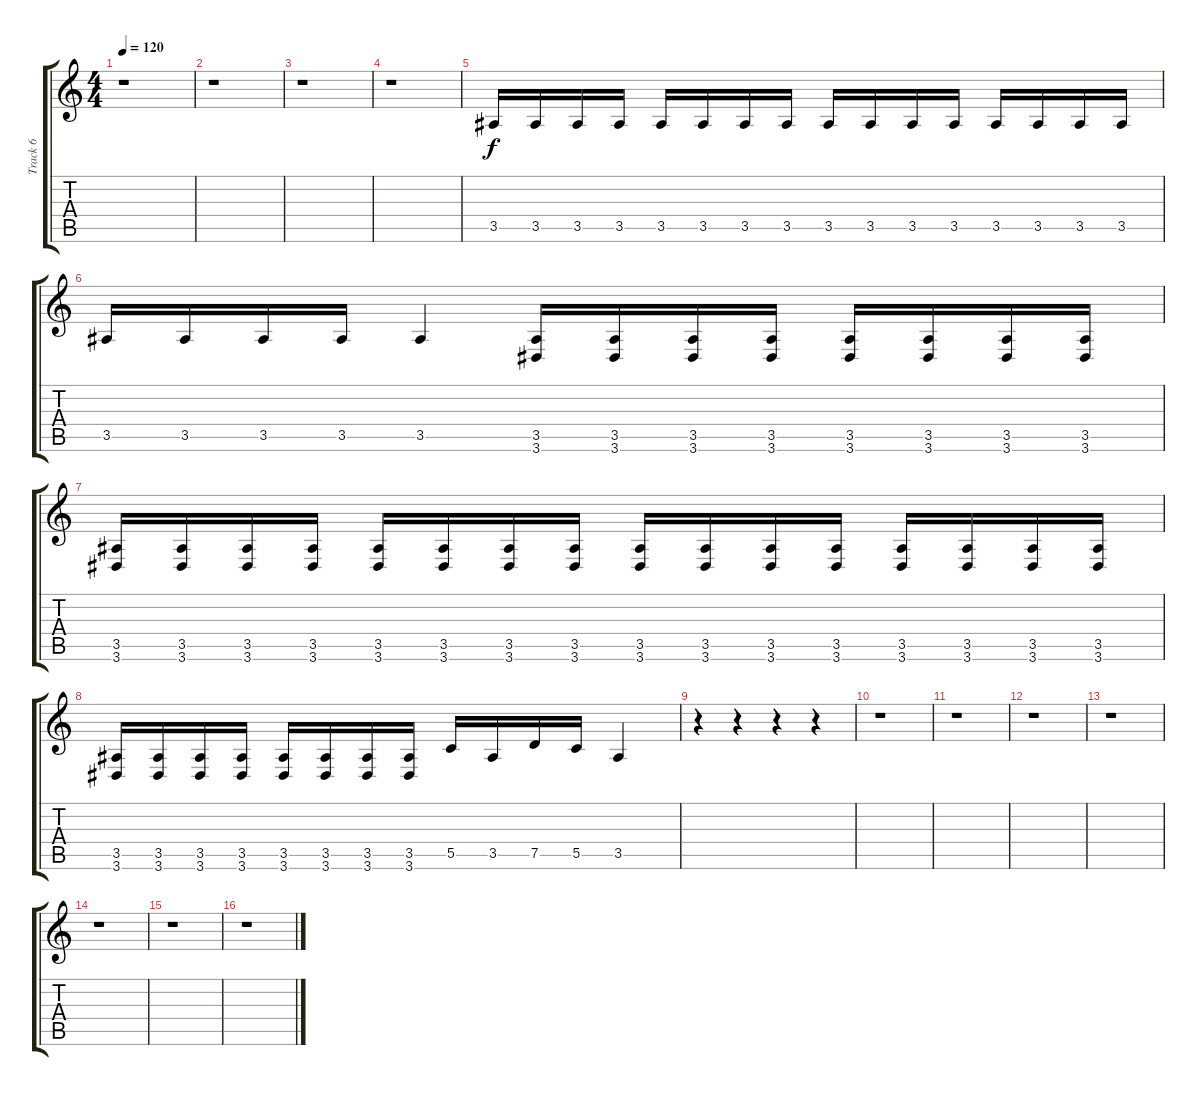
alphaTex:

\track ("Track 6" "Track 6") {instrument distortionguitar}
\staff {score tabs}
\tuning (D4 A3 F3 C3 G2 C2) {hide}
\ts (4 4)
\tempo 120
\clef g2
\ks c
r.1{dy f} |
r.1 |
r.1 |
r.1 |
3.5.16 3.5.16 3.5.16 3.5.16 3.5.16 3.5.16 3.5.16 3.5.16 3.5.16 3.5.16 3.5.16 3.5.16 3.5.16 3.5.16 3.5.16 3.5.16 |
3.5.16 3.5.16 3.5.16 3.5.16 3.5.4 (3.5 3.6).16 (3.5 3.6).16 (3.5 3.6).16 (3.5 3.6).16 (3.5 3.6).16 (3.5 3.6).16 (3.5 3.6).16 (3.5 3.6).16 |
(3.5 3.6).16 (3.5 3.6).16 (3.5 3.6).16 (3.5 3.6).16 (3.5 3.6).16 (3.5 3.6).16 (3.5 3.6).16 (3.5 3.6).16 (3.5 3.6).16 (3.5 3.6).16 (3.5 3.6).16 (3.5 3.6).16 (3.5 3.6).16 (3.5 3.6).16 (3.5 3.6).16 (3.5 3.6).16 |
(3.5 3.6).16 (3.5 3.6).16 (3.5 3.6).16 (3.5 3.6).16 (3.5 3.6).16 (3.5 3.6).16 (3.5 3.6).16 (3.5 3.6).16 5.5.16 3.5.16 7.5.16 5.5.16 3.5.4 |
r.4 r.4 r.4 r.4 |
r.1 |
r.1 |
r.1 |
r.1 |
r.1 |
r.1 |
r.1
